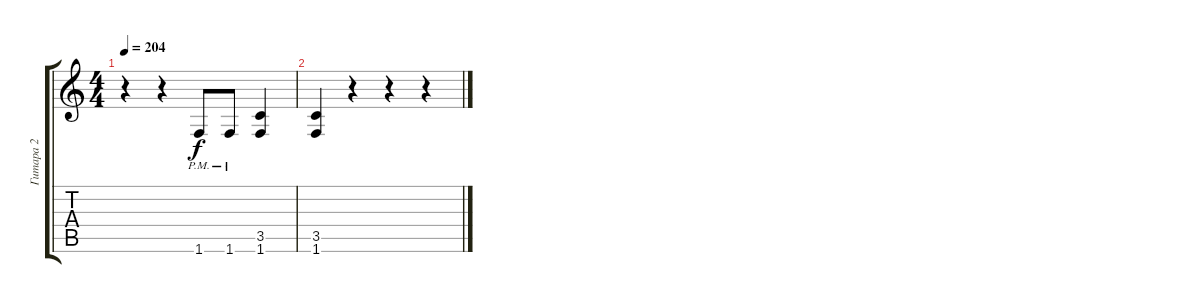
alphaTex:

\track ("Гитара 2" "Гитара 2") {instrument distortionguitar}
\staff {score tabs}
\tuning (E4 B3 G3 D3 A2 E2) {hide}
\ts (4 4)
\tempo 204
\clef g2
\ks c
r.4{dy f} r.4 1.6{pm}.8 1.6{pm}.8 (3.5 1.6).4 |
(3.5 1.6).4 r.4 r.4 r.4
